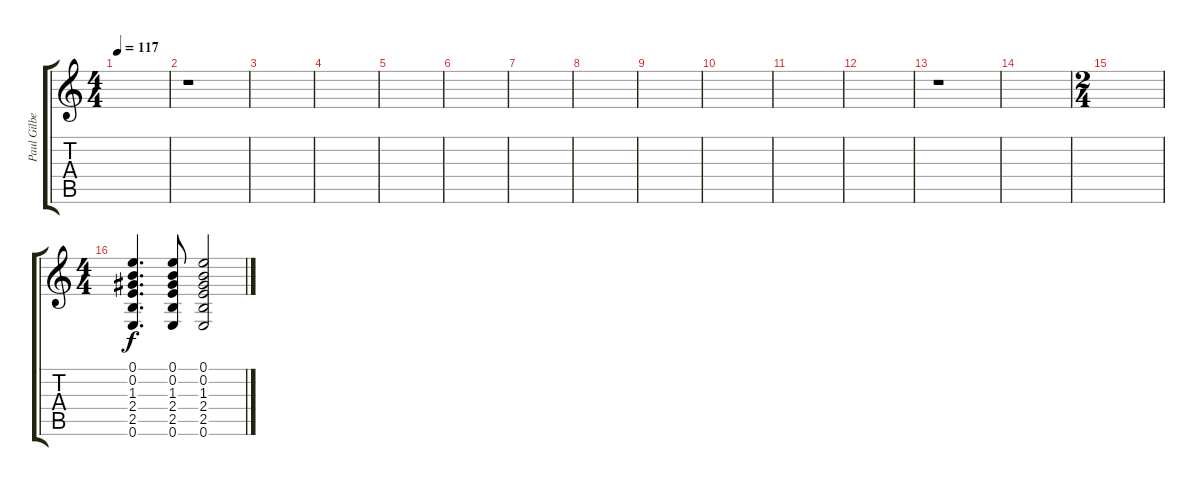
\track ("Paul Gilbert - Rythm Guitar" "Paul Gilbe") {instrument acousticguitarsteel}
\staff {score tabs}
\tuning (E4 B3 G3 D3 A2 E2) {hide}
\ts (4 4)
\tempo 117
\clef g2
\ks c
|
r.1 |
|
|
|
|
|
|
|
|
|
|
r.1 |
|
\ts (2 4)
|
\ts (4 4)
(0.1 0.2 1.3 2.4 2.5 0.6).4{d} (0.1 0.2 1.3 2.4 2.5 0.6).8 (0.1 0.2 1.3 2.4 2.5 0.6).2
